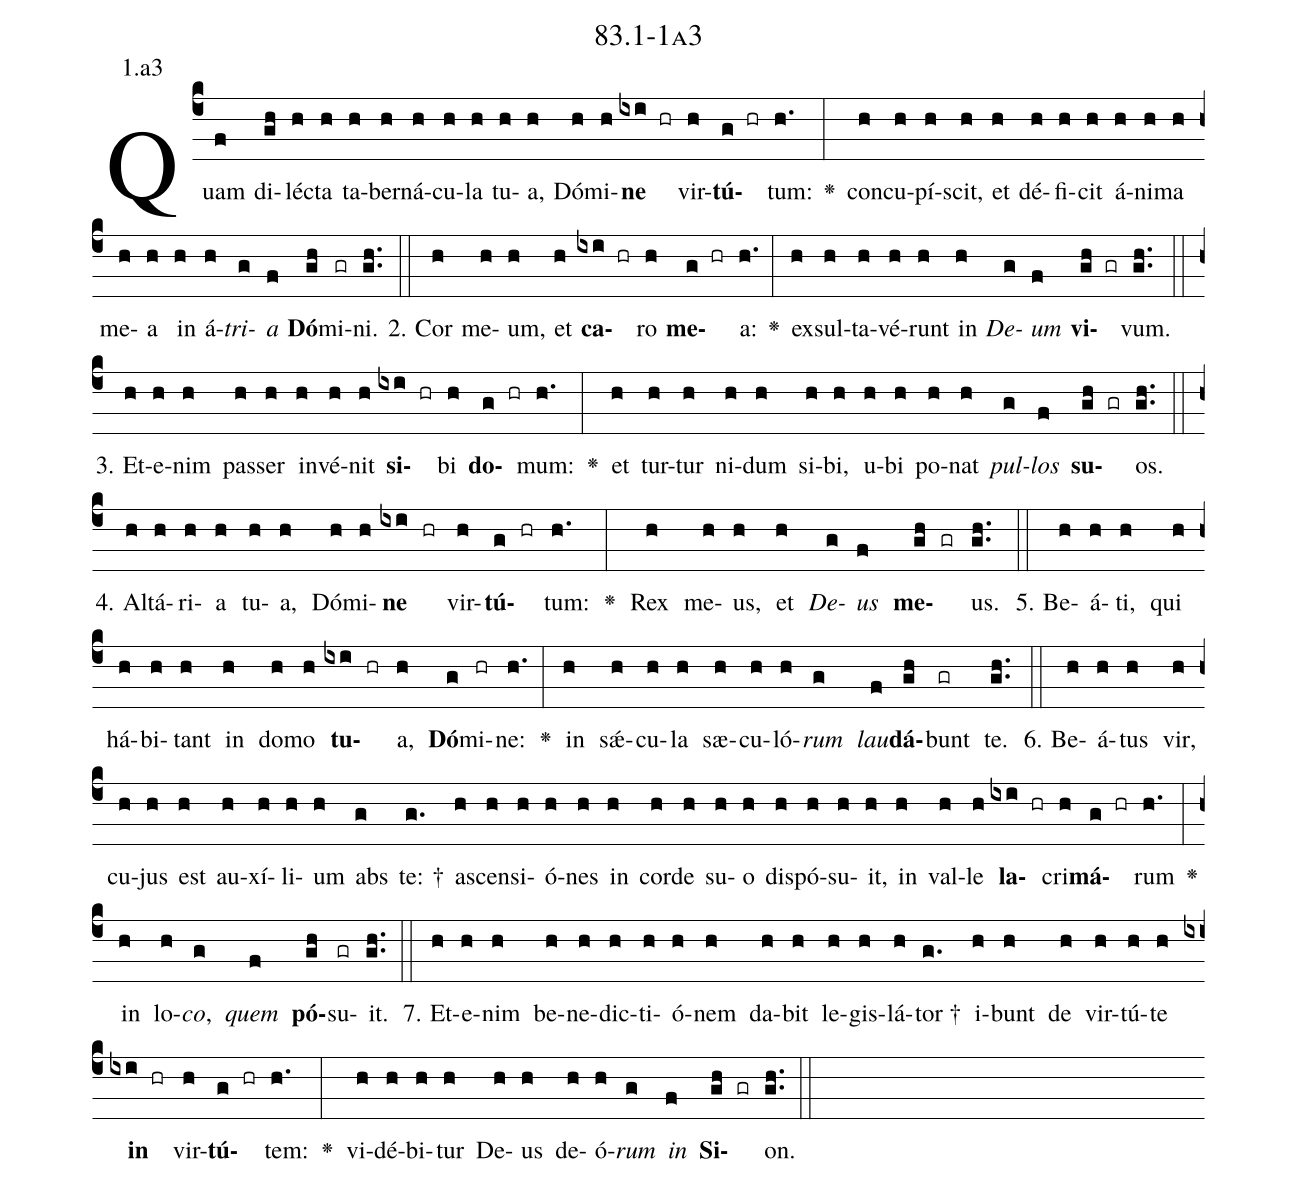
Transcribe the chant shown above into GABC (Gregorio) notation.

name: 83.1-1a3;
annotation: 1.a3;
%%
(c4)Quam(f) di(gh)léc(h)ta(h) ta(h)ber(h)ná(h)cu(h)la(h) tu(h)a,(h) Dó(h)mi(h)<b>ne</b>(ixi hr) vir(h)<b>tú</b>(g hr)tum:(h.) <v>\greheightstar</v>(:) con(h)cu(h)pí(h)scit,(h) et(h) dé(h)fi(h)cit(h) á(h)ni(h)ma(h) me(h)a(h) in(h) á(h)<i>tri</i>(g)<i>a</i>(f) <b>Dó</b>(gh)mi(gr)ni.(gh..) (::)
2. Cor(h) me(h)um,(h) et(h) <b>ca</b>(ixi hr)ro(h) <b>me</b>(g hr)a:(h.) <v>\greheightstar</v>(:) ex(h)sul(h)ta(h)vé(h)runt(h) in(h) <i>De</i>(g)<i>um</i>(f) <b>vi</b>(gh gr)vum.(gh..) (::)
3. Et(h)e(h)nim(h) pas(h)ser(h) in(h)vé(h)nit(h) <b>si</b>(ixi hr)bi(h) <b>do</b>(g hr)mum:(h.) <v>\greheightstar</v>(:) et(h) tur(h)tur(h) ni(h)dum(h) si(h)bi,(h) u(h)bi(h) po(h)nat(h) <i>pul</i>(g)<i>los</i>(f) <b>su</b>(gh gr)os.(gh..) (::)
4. Al(h)tá(h)ri(h)a(h) tu(h)a,(h) Dó(h)mi(h)<b>ne</b>(ixi hr) vir(h)<b>tú</b>(g hr)tum:(h.) <v>\greheightstar</v>(:) Rex(h) me(h)us,(h) et(h) <i>De</i>(g)<i>us</i>(f) <b>me</b>(gh gr)us.(gh..) (::)
5. Be(h)á(h)ti,(h) qui(h) há(h)bi(h)tant(h) in(h) do(h)mo(h) <b>tu</b>(ixi hr)a,(h) <b>Dó</b>(g)mi(hr)ne:(h.) <v>\greheightstar</v>(:) in(h) sǽ(h)cu(h)la(h) sæ(h)cu(h)ló(h)<i>rum</i>(g) <i>lau</i>(f)<b>dá</b>(gh)bunt(gr) te.(gh..) (::)
6. Be(h)á(h)tus(h) vir,(h) cu(h)jus(h) est(h) au(h)xí(h)li(h)um(h) abs(g) te: †(g.) a(h)scen(h)si(h)ó(h)nes(h) in(h) cor(h)de(h) su(h)o(h) dis(h)pó(h)su(h)it,(h) in(h) val(h)le(h) <b>la</b>(ixi hr)cri(h)<b>má</b>(g hr)rum(h.) <v>\greheightstar</v>(:) in(h) lo(h)<i>co</i>,(g) <i>quem</i>(f) <b>pó</b>(gh)su(gr)it.(gh..) (::)
7. Et(h)e(h)nim(h) be(h)ne(h)dic(h)ti(h)ó(h)nem(h) da(h)bit(h) le(h)gis(h)lá(h)tor †(g.) i(h)bunt(h) de(h) vir(h)tú(h)te(h) <b>in</b>(ixi hr) vir(h)<b>tú</b>(g hr)tem:(h.) <v>\greheightstar</v>(:) vi(h)dé(h)bi(h)tur(h) De(h)us(h) de(h)ó(h)<i>rum</i>(g) <i>in</i>(f) <b>Si</b>(gh gr)on.(gh..) (::)
